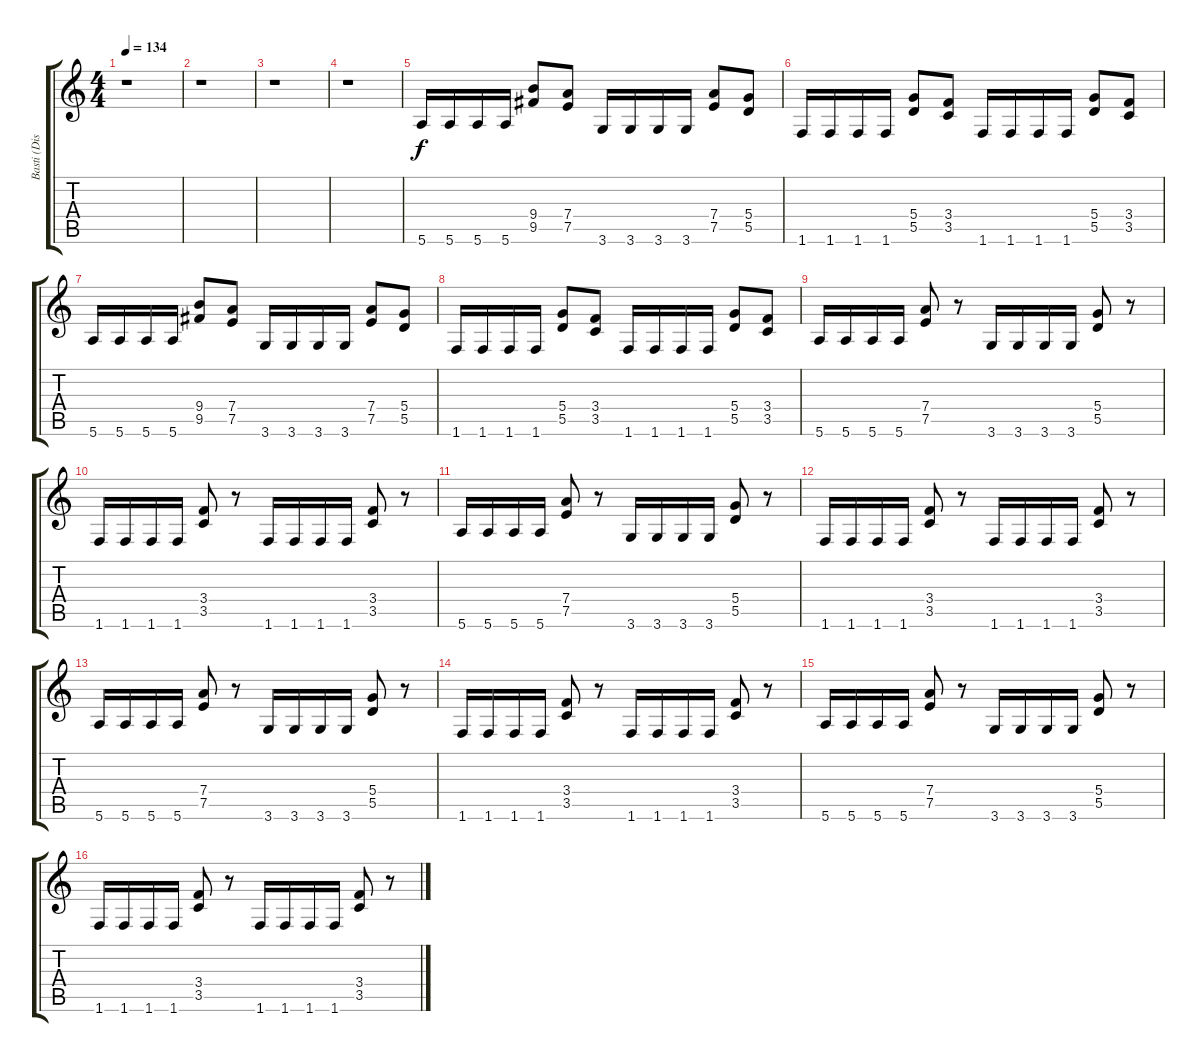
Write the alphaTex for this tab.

\track ("Basti (Dist.-Guitar)" "Basti (Dis") {instrument distortionguitar}
\staff {score tabs}
\tuning (E4 B3 G3 D3 A2 E2) {hide}
\ts (4 4)
\tempo 134
\clef g2
\ks c
r.1{dy f} |
r.1 |
r.1 |
r.1 |
5.6.16 5.6.16 5.6.16 5.6.16 (9.4 9.5).8 (7.4 7.5).8 3.6.16 3.6.16 3.6.16 3.6.16 (7.4 7.5).8 (5.4 5.5).8 |
1.6.16 1.6.16 1.6.16 1.6.16 (5.4 5.5).8 (3.4 3.5).8 1.6.16 1.6.16 1.6.16 1.6.16 (5.4 5.5).8 (3.4 3.5).8 |
5.6.16 5.6.16 5.6.16 5.6.16 (9.4 9.5).8 (7.4 7.5).8 3.6.16 3.6.16 3.6.16 3.6.16 (7.4 7.5).8 (5.4 5.5).8 |
1.6.16 1.6.16 1.6.16 1.6.16 (5.4 5.5).8 (3.4 3.5).8 1.6.16 1.6.16 1.6.16 1.6.16 (5.4 5.5).8 (3.4 3.5).8 |
5.6.16 5.6.16 5.6.16 5.6.16 (7.4 7.5).8 r.8 3.6.16 3.6.16 3.6.16 3.6.16 (5.4 5.5).8 r.8 |
1.6.16 1.6.16 1.6.16 1.6.16 (3.4 3.5).8 r.8 1.6.16 1.6.16 1.6.16 1.6.16 (3.4 3.5).8 r.8 |
5.6.16 5.6.16 5.6.16 5.6.16 (7.4 7.5).8 r.8 3.6.16 3.6.16 3.6.16 3.6.16 (5.4 5.5).8 r.8 |
1.6.16 1.6.16 1.6.16 1.6.16 (3.4 3.5).8 r.8 1.6.16 1.6.16 1.6.16 1.6.16 (3.4 3.5).8 r.8 |
5.6.16 5.6.16 5.6.16 5.6.16 (7.4 7.5).8 r.8 3.6.16 3.6.16 3.6.16 3.6.16 (5.4 5.5).8 r.8 |
1.6.16 1.6.16 1.6.16 1.6.16 (3.4 3.5).8 r.8 1.6.16 1.6.16 1.6.16 1.6.16 (3.4 3.5).8 r.8 |
5.6.16 5.6.16 5.6.16 5.6.16 (7.4 7.5).8 r.8 3.6.16 3.6.16 3.6.16 3.6.16 (5.4 5.5).8 r.8 |
1.6.16 1.6.16 1.6.16 1.6.16 (3.4 3.5).8 r.8 1.6.16 1.6.16 1.6.16 1.6.16 (3.4 3.5).8 r.8
